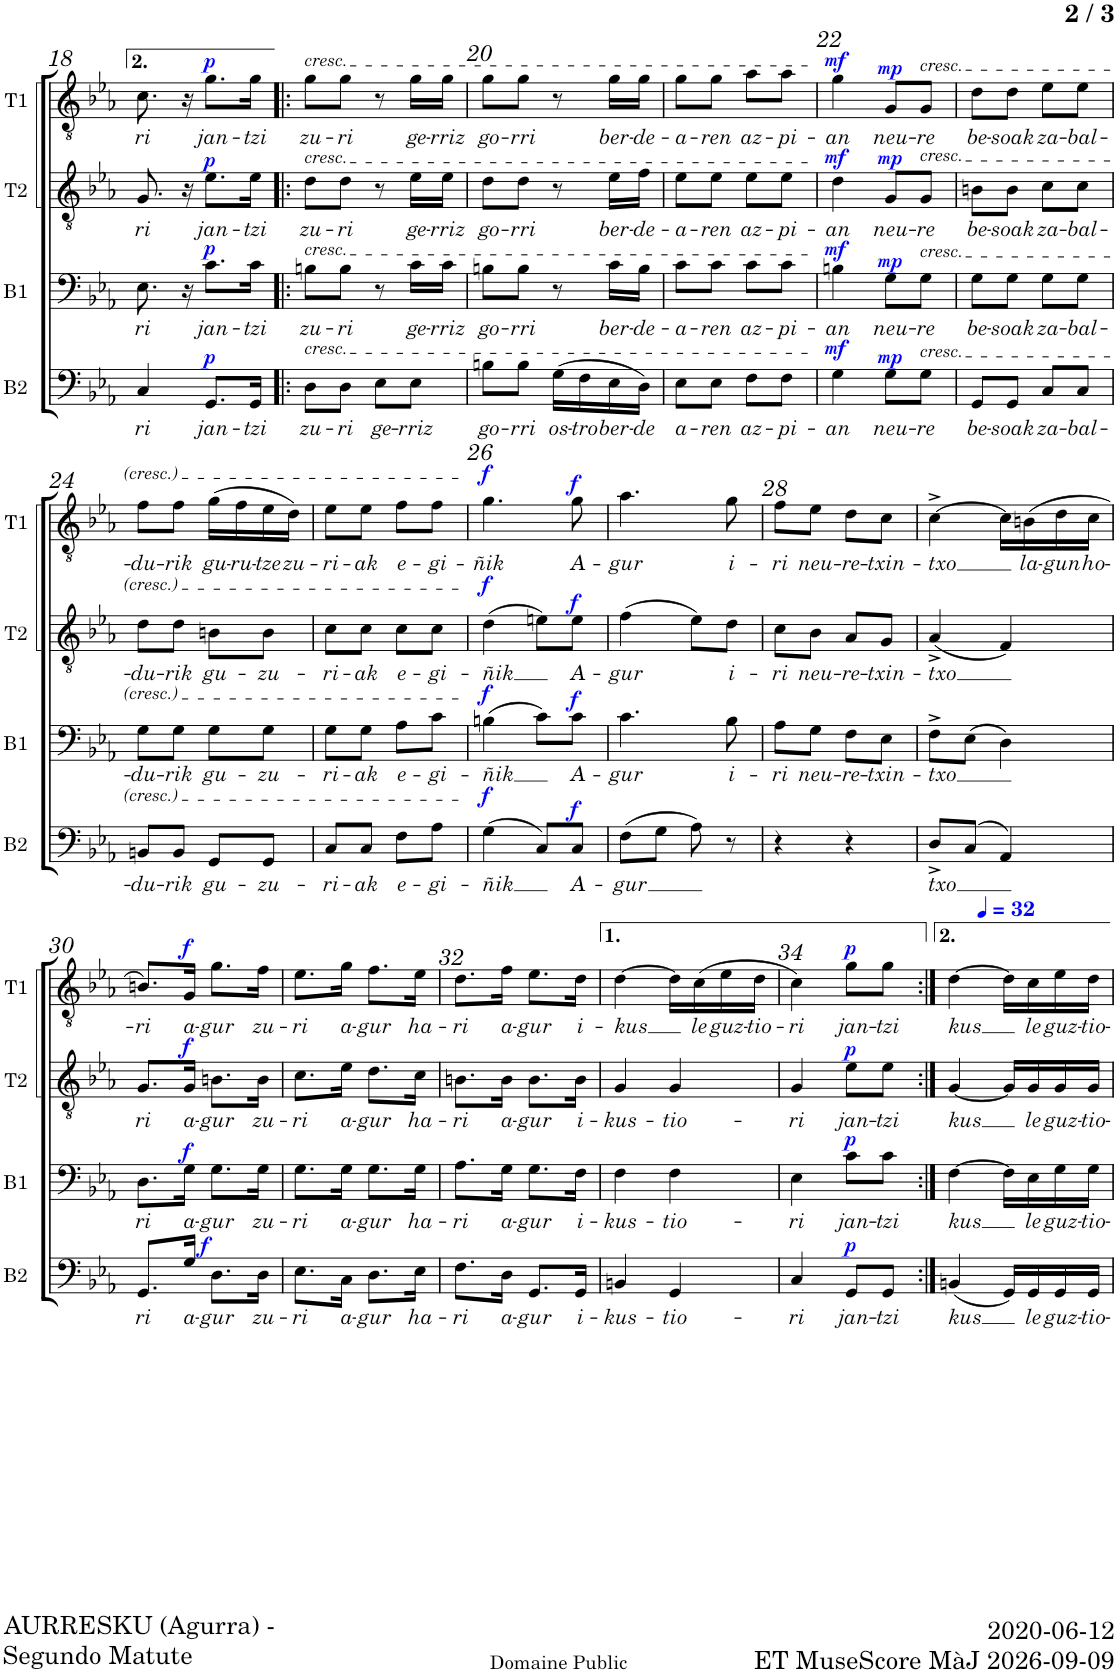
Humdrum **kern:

**kern	**text	**dynam	**kern	**text	**dynam	**kern	**text	**dynam	**kern	**text	**dynam
*part4	*part4	*part4	*part3	*part3	*part3	*part2	*part2	*part2	*part1	*part1	*part1
*staff4	*staff4	*staff4	*staff3	*staff3	*staff3	*staff2	*staff2	*staff2	*staff1	*staff1	*staff1
*I"Basse	*	*	*I"Baryton	*	*	*I"Ténor 2	*	*	*I"Ténor 1	*	*
*I'B2	*	*	*I'B1	*	*	*I'T2	*	*	*I'T1	*	*
!!LO:PB:g=z
*clefF4	*	*	*clefF4	*	*	*clefGv2	*	*	*clefGv2	*	*
*k[b-e-a-]	*	*	*k[b-e-a-]	*	*	*k[b-e-a-]	*	*	*k[b-e-a-]	*	*
*M2/4	*	*	*M2/4	*	*	*M2/4	*	*	*M2/4	*	*
=18	=18	=18	=18	=18	=18	=18	=18	=18	=18	=18	=18
!	!LO:LY:b	!	!	!LO:LY:b	!	!	!LO:LY:b	!	!	!LO:LY:b	!
4C/	-ri	.	8.E-\	-ri	.	8.G/	-ri	.	8.c\	-ri	.
.	.	.	16r	.	.	16r	.	.	16r	.	.
!	!LO:LY:b	!LO:DY:a	!	!LO:LY:b	!LO:DY:a	!	!LO:LY:b	!LO:DY:a	!	!LO:LY:b	!LO:DY:a
8.GG/L	jan-	p	8.c\L	jan-	p	8.e-\L	jan-	p	8.g\L	jan-	p
!	!LO:LY:b	!	!	!LO:LY:b	!	!	!LO:LY:b	!	!	!LO:LY:b	!
16GG/Jk	-tzi	.	16c\Jk	-tzi	.	16e-\Jk	-tzi	.	16g\Jk	-tzi	.
=19!|:	=19!|:	=19!|:	=19!|:	=19!|:	=19!|:	=19!|:	=19!|:	=19!|:	=19!|:	=19!|:	=19!|:
!	!	!	!	!	!	!	!	!	!LO:TX:a:i:t=cresc.	!	!
!	!	!	!	!	!	!LO:TX:a:i:t=cresc.	!	!	!	!	!
!	!	!	!LO:TX:a:i:t=cresc.	!	!	!	!	!	!	!	!
!LO:TX:a:i:t=cresc.	!	!	!	!	!	!	!	!	!	!	!
!	!LO:LY:b	!	!	!LO:LY:b	!	!	!LO:LY:b	!	!	!LO:LY:b	!
8D\L	zu-	.	8Bn\L	zu-	.	8d\L	zu-	.	8g\L	zu-	.
!	!LO:LY:b	!	!	!LO:LY:b	!	!	!LO:LY:b	!	!	!LO:LY:b	!
8D\J	-ri	.	8B\J	-ri	.	8d\J	-ri	.	8g\J	-ri	.
!	!LO:LY:b	!	!	!	!	!	!	!	!	!	!
8E-\L	ge-	.	8r	.	.	8r	.	.	8r	.	.
!	!LO:LY:b	!	!	!LO:LY:b	!	!	!LO:LY:b	!	!	!LO:LY:b	!
8E-\J	-rriz	.	16c\LL	ge-	.	16e-\LL	ge-	.	16g\LL	ge-	.
!	!	!	!	!LO:LY:b	!	!	!LO:LY:b	!	!	!LO:LY:b	!
.	.	.	16c\JJ	-rriz	.	16e-\JJ	-rriz	.	16g\JJ	-rriz	.
=20	=20	=20	=20	=20	=20	=20	=20	=20	=20	=20	=20
!	!LO:LY:b	!	!	!LO:LY:b	!	!	!LO:LY:b	!	!	!LO:LY:b	!
8Bn\L	go-	.	8Bn\L	go-	.	8d\L	go-	.	8g\L	go-	.
!	!LO:LY:b	!	!	!LO:LY:b	!	!	!LO:LY:b	!	!	!LO:LY:b	!
8B\J	-rri	.	8B\J	-rri	.	8d\J	-rri	.	8g\J	-rri	.
!	!LO:LY:b	!	!	!	!	!	!	!	!	!	!
(16G\LL	os-	.	8r	.	.	8r	.	.	8r	.	.
!	!LO:LY:b	!	!	!	!	!	!	!	!	!	!
16F\	-tro	.	.	.	.	.	.	.	.	.	.
!	!LO:LY:b	!	!	!LO:LY:b	!	!	!LO:LY:b	!	!	!LO:LY:b	!
16E-\	ber-	.	16c\LL	ber-	.	16e-\LL	ber-	.	16g\LL	ber-	.
!	!LO:LY:b	!	!	!LO:LY:b	!	!	!LO:LY:b	!	!	!LO:LY:b	!
16D\JJ)	-de	.	16B\JJ	-de-	.	16f\JJ	-de-	.	16g\JJ	-de-	.
=21	=21	=21	=21	=21	=21	=21	=21	=21	=21	=21	=21
!	!LO:LY:b	!	!	!LO:LY:b	!	!	!LO:LY:b	!	!	!LO:LY:b	!
8E-\L	-a-	.	8c\L	-a-	.	8e-\L	-a-	.	8g\L	-a-	.
!	!LO:LY:b	!	!	!LO:LY:b	!	!	!LO:LY:b	!	!	!LO:LY:b	!
8E-\J	-ren	.	8c\J	-ren	.	8e-\J	-ren	.	8g\J	-ren	.
!	!LO:LY:b	!	!	!LO:LY:b	!	!	!LO:LY:b	!	!	!LO:LY:b	!
8F\L	az-	.	8c\L	az-	.	8e-\L	az-	.	8a-\L	az-	.
!	!LO:LY:b	!	!	!LO:LY:b	!	!	!LO:LY:b	!	!	!LO:LY:b	!
8F\J	-pi-	.	8c\J	-pi-	.	8e-\J	-pi-	.	8a-\J	-pi-	.
=22	=22	=22	=22	=22	=22	=22	=22	=22	=22	=22	=22
!	!LO:LY:b	!LO:DY:a	!	!LO:LY:b	!LO:DY:a	!	!LO:LY:b	!LO:DY:a	!	!LO:LY:b	!LO:DY:a
4G\	-an	mf	4Bn\	-an	mf	4d\	-an	mf	4g\	-an	mf
!	!LO:LY:b	!LO:DY:a	!	!LO:LY:b	!LO:DY:a	!	!LO:LY:b	!LO:DY:a	!	!LO:LY:b	!LO:DY:a
8G\L	neu-	mp	8G\L	neu-	mp	8G/L	neu-	mp	8G/L	neu-	mp
!	!	!	!	!	!	!	!	!	!LO:TX:a:i:t=cresc.	!	!
!	!	!	!	!	!	!LO:TX:a:i:t=cresc.	!	!	!	!	!
!	!	!	!LO:TX:a:i:t=cresc.	!	!	!	!	!	!	!	!
!LO:TX:a:i:t=cresc.	!	!	!	!	!	!	!	!	!	!	!
!	!LO:LY:b	!	!	!LO:LY:b	!	!	!LO:LY:b	!	!	!LO:LY:b	!
8G\J	-re	.	8G\J	-re	.	8G/J	-re	.	8G/J	-re	.
=23	=23	=23	=23	=23	=23	=23	=23	=23	=23	=23	=23
!	!LO:LY:b	!	!	!LO:LY:b	!	!	!LO:LY:b	!	!	!LO:LY:b	!
8GG/L	be-	.	8G\L	be-	.	8Bn\L	be-	.	8d\L	be-	.
!	!LO:LY:b	!	!	!LO:LY:b	!	!	!LO:LY:b	!	!	!LO:LY:b	!
8GG/J	-soak	.	8G\J	-soak	.	8B\J	-soak	.	8d\J	-soak	.
!	!LO:LY:b	!	!	!LO:LY:b	!	!	!LO:LY:b	!	!	!LO:LY:b	!
8C/L	za-	.	8G\L	za-	.	8c\L	za-	.	8e-\L	za-	.
!	!LO:LY:b	!	!	!LO:LY:b	!	!	!LO:LY:b	!	!	!LO:LY:b	!
8C/J	-bal-	.	8G\J	-bal-	.	8c\J	-bal-	.	8e-\J	-bal-	.
!!LO:LB:g=z
=24	=24	=24	=24	=24	=24	=24	=24	=24	=24	=24	=24
!	!LO:LY:b	!	!	!LO:LY:b	!	!	!LO:LY:b	!	!	!LO:LY:b	!
8BBn/L	-du-	.	8G\L	-du-	.	8d\L	-du-	.	8f\L	-du-	.
!	!LO:LY:b	!	!	!LO:LY:b	!	!	!LO:LY:b	!	!	!LO:LY:b	!
8BB/J	-rik	.	8G\J	-rik	.	8d\J	-rik	.	8f\J	-rik	.
!	!LO:LY:b	!	!	!LO:LY:b	!	!	!LO:LY:b	!	!	!LO:LY:b	!
8GG/L	gu-	.	8G\L	gu-	.	8Bn\L	gu-	.	(16g\LL	gu-	.
!	!	!	!	!	!	!	!	!	!	!LO:LY:b	!
.	.	.	.	.	.	.	.	.	16f\	-ru-	.
!	!LO:LY:b	!	!	!LO:LY:b	!	!	!LO:LY:b	!	!	!LO:LY:b	!
8GG/J	-zu-	.	8G\J	-zu-	.	8B\J	-zu-	.	16e-\	-tze	.
!	!	!	!	!	!	!	!	!	!	!LO:LY:b	!
.	.	.	.	.	.	.	.	.	16d\JJ)	zu-	.
=25	=25	=25	=25	=25	=25	=25	=25	=25	=25	=25	=25
!	!LO:LY:b	!	!	!LO:LY:b	!	!	!LO:LY:b	!	!	!LO:LY:b	!
8C/L	-ri-	.	8G\L	-ri-	.	8c\L	-ri-	.	8e-\L	-ri-	.
!	!LO:LY:b	!	!	!LO:LY:b	!	!	!LO:LY:b	!	!	!LO:LY:b	!
8C/J	-ak	.	8G\J	-ak	.	8c\J	-ak	.	8e-\J	-ak	.
!	!LO:LY:b	!	!	!LO:LY:b	!	!	!LO:LY:b	!	!	!LO:LY:b	!
8F\L	e-	.	8A-\L	e-	.	8c\L	e-	.	8f\L	e-	.
!	!LO:LY:b	!	!	!LO:LY:b	!	!	!LO:LY:b	!	!	!LO:LY:b	!
8A-\J	-gi-	.	8c\J	-gi-	.	8c\J	-gi-	.	8f\J	-gi-	.
=26	=26	=26	=26	=26	=26	=26	=26	=26	=26	=26	=26
!	!LO:LY:b	!LO:DY:a	!	!LO:LY:b	!LO:DY:a	!	!LO:LY:b	!LO:DY:a	!	!LO:LY:b	!LO:DY:a
(4G\	-ñik	f	(4Bn\	-ñik	f	(4d\	-ñik	f	4.g\	-ñik	f
8C/L)	.	.	8c\L)	.	.	8en\L)	.	.	.	.	.
!	!LO:LY:b	!LO:DY:a	!	!LO:LY:b	!LO:DY:a	!	!LO:LY:b	!LO:DY:a	!	!LO:LY:b	!LO:DY:a
8C/J	A-	f	8c\J	A-	f	8e\J	A-	f	8g\	A-	f
=27	=27	=27	=27	=27	=27	=27	=27	=27	=27	=27	=27
!	!LO:LY:b	!	!	!LO:LY:b	!	!	!LO:LY:b	!	!	!LO:LY:b	!
(8F\L	-gur	.	4.c\	-gur	.	(4f\	-gur	.	4.a-\	-gur	.
8G\J	.	.	.	.	.	.	.	.	.	.	.
8A-\)	.	.	.	.	.	8e-\L)	.	.	.	.	.
!	!	!	!	!LO:LY:b	!	!	!LO:LY:b	!	!	!LO:LY:b	!
8r	.	.	8B-\	i-	.	8d\J	i-	.	8g\	i-	.
=28	=28	=28	=28	=28	=28	=28	=28	=28	=28	=28	=28
!	!	!	!	!LO:LY:b	!	!	!LO:LY:b	!	!	!LO:LY:b	!
4r	.	.	8A-\L	-ri	.	8c\L	-ri	.	8f\L	-ri	.
!	!	!	!	!LO:LY:b	!	!	!LO:LY:b	!	!	!LO:LY:b	!
.	.	.	8G\J	neu-	.	8B-\J	neu-	.	8e-\J	neu-	.
!	!	!	!	!LO:LY:b	!	!	!LO:LY:b	!	!	!LO:LY:b	!
4r	.	.	8F\L	-re-	.	8A-/L	-re-	.	8d\L	-re-	.
!	!	!	!	!LO:LY:b	!	!	!LO:LY:b	!	!	!LO:LY:b	!
.	.	.	8E-\J	-txin-	.	8G/J	-txin-	.	8c\J	-txin-	.
=29	=29	=29	=29	=29	=29	=29	=29	=29	=29	=29	=29
!	!LO:LY:b	!	!	!LO:LY:b	!	!	!LO:LY:b	!	!	!LO:LY:b	!
8D^/L	-txo	.	8F^\L	-txo	.	(4A-^/	-txo	.	[4c^\	-txo	.
(>8C/J	.	.	(8E-\J	.	.	.	.	.	.	.	.
4AA-/)	.	.	4D\)	.	.	4F/)	.	.	16c\LL]	.	.
!	!	!	!	!	!	!	!	!	!	!LO:LY:b	!
.	.	.	.	.	.	.	.	.	(16Bn\	la-	.
!	!	!	!	!	!	!	!	!	!	!LO:LY:b	!
.	.	.	.	.	.	.	.	.	16d\	-gun	.
!	!	!	!	!	!	!	!	!	!	!LO:LY:b	!
.	.	.	.	.	.	.	.	.	16c\JJ	ho-	.
!!LO:LB:g=z
=30	=30	=30	=30	=30	=30	=30	=30	=30	=30	=30	=30
!	!LO:LY:b	!	!	!LO:LY:b	!	!	!LO:LY:b	!	!	!LO:LY:b	!
8.GG/L	ri	.	8.D\L	ri	.	8.G/L	ri	.	8.Bn/L)	-ri	.
!	!LO:LY:b	!LO:DY:a	!	!LO:LY:b	!LO:DY:a	!	!LO:LY:b	!LO:DY:a	!	!LO:LY:b	!LO:DY:a
16G/Jk	a-	f	16G\Jk	a-	f	16G/Jk	a-	f	16G/Jk	a-	f
!	!LO:LY:b	!	!	!LO:LY:b	!	!	!LO:LY:b	!	!	!LO:LY:b	!
8.D\L	-gur	.	8.G\L	-gur	.	8.Bn\L	-gur	.	8.g\L	-gur	.
!	!LO:LY:b	!	!	!LO:LY:b	!	!	!LO:LY:b	!	!	!LO:LY:b	!
16D\Jk	zu-	.	16G\Jk	zu-	.	16B\Jk	zu-	.	16f\Jk	zu-	.
=31	=31	=31	=31	=31	=31	=31	=31	=31	=31	=31	=31
!	!LO:LY:b	!	!	!LO:LY:b	!	!	!LO:LY:b	!	!	!LO:LY:b	!
8.E-\L	-ri	.	8.G\L	-ri	.	8.c\L	-ri	.	8.e-\L	-ri	.
!	!LO:LY:b	!	!	!LO:LY:b	!	!	!LO:LY:b	!	!	!LO:LY:b	!
16C\Jk	a-	.	16G\Jk	a-	.	16e-\Jk	a-	.	16g\Jk	a-	.
!	!LO:LY:b	!	!	!LO:LY:b	!	!	!LO:LY:b	!	!	!LO:LY:b	!
8.D\L	-gur	.	8.G\L	-gur	.	8.d\L	-gur	.	8.f\L	-gur	.
!	!LO:LY:b	!	!	!LO:LY:b	!	!	!LO:LY:b	!	!	!LO:LY:b	!
16E-\Jk	ha-	.	16G\Jk	ha-	.	16c\Jk	ha-	.	16e-\Jk	ha-	.
=32	=32	=32	=32	=32	=32	=32	=32	=32	=32	=32	=32
!	!LO:LY:b	!	!	!LO:LY:b	!	!	!LO:LY:b	!	!	!LO:LY:b	!
8.F\L	-ri	.	8.A-\L	-ri	.	8.Bn\L	-ri	.	8.d\L	-ri	.
!	!LO:LY:b	!	!	!LO:LY:b	!	!	!LO:LY:b	!	!	!LO:LY:b	!
16D\Jk	a-	.	16G\Jk	a-	.	16B\Jk	a-	.	16f\Jk	a-	.
!	!LO:LY:b	!	!	!LO:LY:b	!	!	!LO:LY:b	!	!	!LO:LY:b	!
8.GG/L	-gur	.	8.G\L	-gur	.	8.B\L	-gur	.	8.e-\L	-gur	.
!	!LO:LY:b	!	!	!LO:LY:b	!	!	!LO:LY:b	!	!	!LO:LY:b	!
16GG/Jk	i-	.	16F\Jk	i-	.	16B\Jk	i-	.	16d\Jk	i-	.
=33	=33	=33	=33	=33	=33	=33	=33	=33	=33	=33	=33
!	!LO:LY:b	!	!	!LO:LY:b	!	!	!LO:LY:b	!	!	!LO:LY:b	!
4BBn/	-kus-	.	4F\	-kus-	.	4G/	-kus-	.	[4d\	-kus	.
!	!LO:LY:b	!	!	!LO:LY:b	!	!	!LO:LY:b	!	!	!	!
4GG/	-tio-	.	4F\	-tio-	.	4G/	-tio-	.	16d\LL]	.	.
!	!	!	!	!	!	!	!	!	!	!LO:LY:b	!
.	.	.	.	.	.	.	.	.	(16c\	le	.
!	!	!	!	!	!	!	!	!	!	!LO:LY:b	!
.	.	.	.	.	.	.	.	.	16e-\	guz-	.
!	!	!	!	!	!	!	!	!	!	!LO:LY:b	!
.	.	.	.	.	.	.	.	.	16d\JJ	-tio-	.
=34	=34	=34	=34	=34	=34	=34	=34	=34	=34	=34	=34
!	!LO:LY:b	!	!	!LO:LY:b	!	!	!LO:LY:b	!	!	!LO:LY:b	!
4C/	-ri	.	4E-\	-ri	.	4G/	-ri	.	4c\)	-ri	.
!	!LO:LY:b	!LO:DY:a	!	!LO:LY:b	!LO:DY:a	!	!LO:LY:b	!LO:DY:a	!	!LO:LY:b	!LO:DY:a
8GG/L	jan-	p	8c\L	jan-	p	8e-\L	jan-	p	8g\L	jan-	p
!	!LO:LY:b	!	!	!LO:LY:b	!	!	!LO:LY:b	!	!	!LO:LY:b	!
8GG/J	-tzi	.	8c\J	-tzi	.	8e-\J	-tzi	.	8g\J	-tzi	.
=35:|!	=35:|!	=35:|!	=35:|!	=35:|!	=35:|!	=35:|!	=35:|!	=35:|!	=35:|!	=35:|!	=35:|!
!	!LO:LY:b	!	!	!LO:LY:b	!	!	!LO:LY:b	!	!	!LO:LY:b	!
(4BBn/	kus	.	[4F\	kus	.	[4G/	kus	.	[4d\	kus	.
*	*	*	*	*	*	*	*	*	*MM32	*	*
16GG/LL)	.	.	16F\LL]	.	.	16G/LL]	.	.	16d\LL]	.	.
!	!LO:LY:b	!	!	!LO:LY:b	!	!	!LO:LY:b	!	!	!LO:LY:b	!
16GG/	le	.	16E-\	le	.	16G/	le	.	16c\	le	.
!	!LO:LY:b	!	!	!LO:LY:b	!	!	!LO:LY:b	!	!	!LO:LY:b	!
16GG/	guz-	.	16G\	guz-	.	16G/	guz-	.	16e-\	guz-	.
!	!LO:LY:b	!	!	!LO:LY:b	!	!	!LO:LY:b	!	!	!LO:LY:b	!
16GG/JJ	-tio-	.	16G\JJ	-tio-	.	16G/JJ	-tio-	.	16d\JJ	-tio-	.
=	=	=	=	=	=	=	=	=	=	=	=
*-	*-	*-	*-	*-	*-	*-	*-	*-	*-	*-	*-
